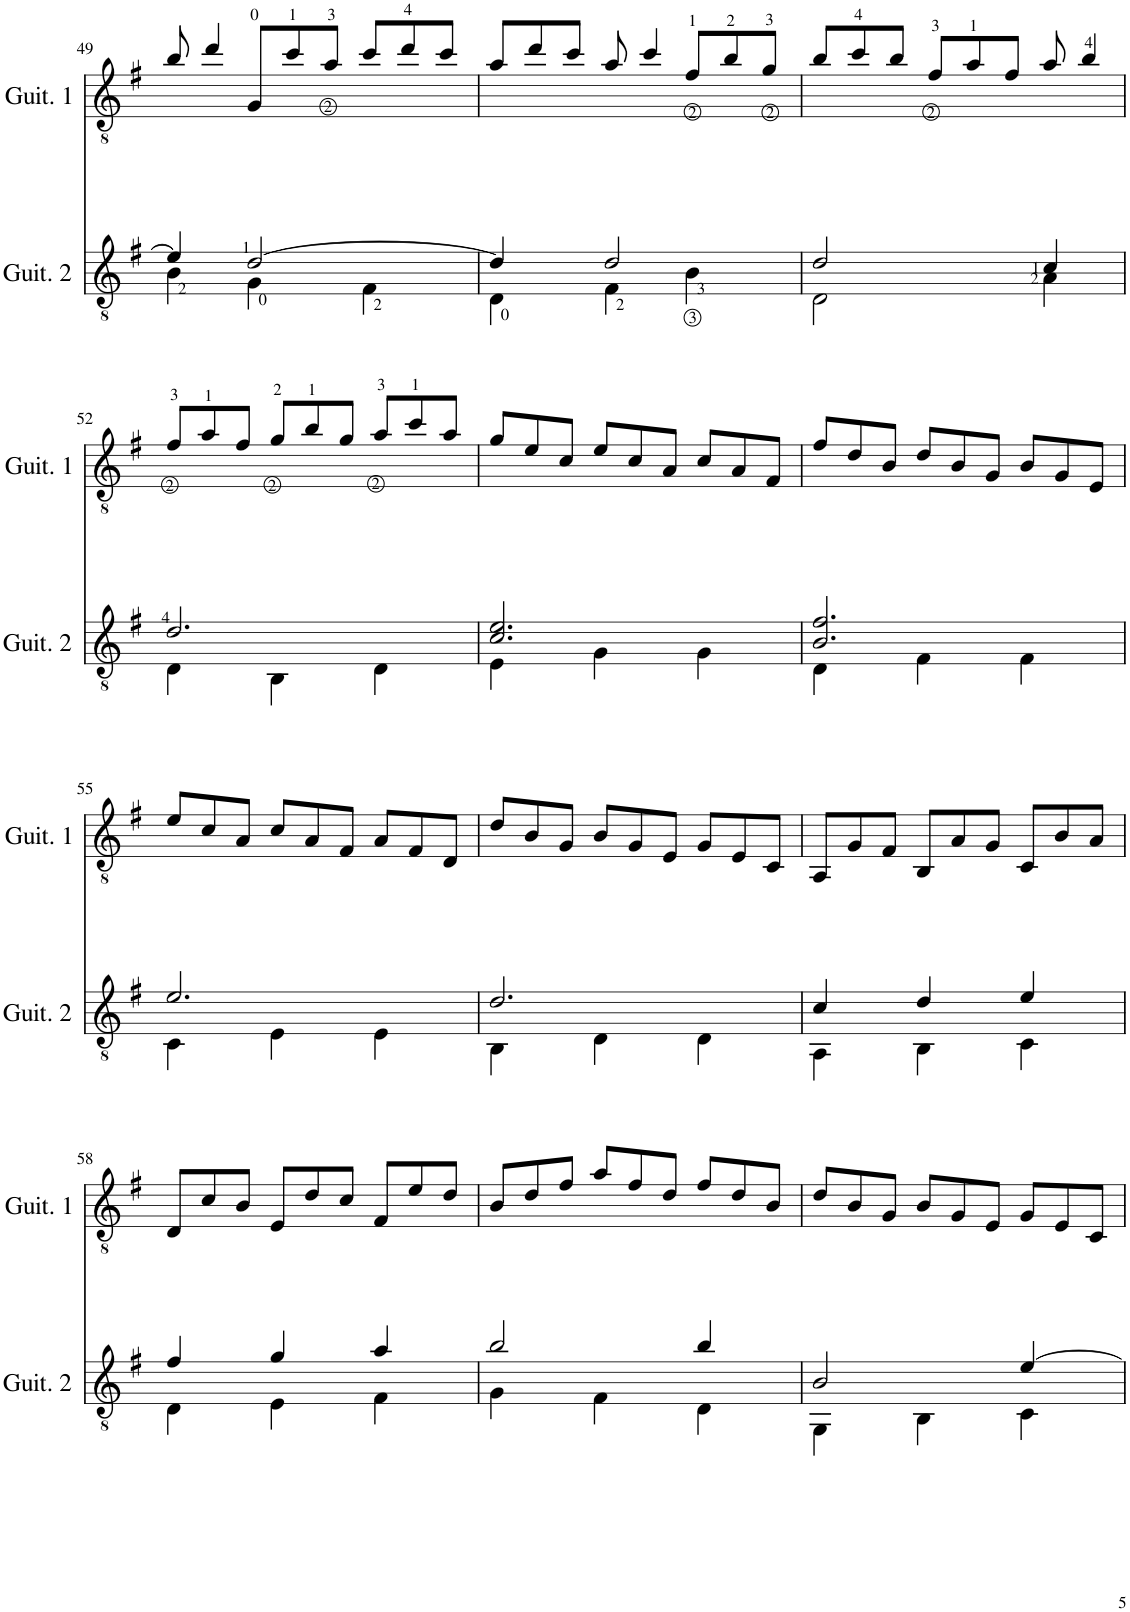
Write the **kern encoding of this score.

**kern	**kern
*part2	*part1
*staff2	*staff1
*I"Guitare	*I"Guitare
*I'Guit. 2	*I'Guit. 1
!!LO:PB:g=z
*clefGv2	*clefGv2
*k[f#]	*k[f#]
*M3/4	*M3/4
=49	=49
*^	*
4e/]	4B\	12b/
.	.	6dd/
*	*	*Xbrackettup
[2d/	4G\	12G/L
.	.	12cc/
.	.	12a/J
.	4F#\	12cc/L
.	.	12dd/
.	.	12cc/J
=50	=50	=50
4d/]	4D\	12a/L
.	.	12dd/
.	.	12cc/J
*	*	*brackettup
2d/	4F#\	12a/
.	.	6cc/
*	*	*Xbrackettup
.	4B\	12f#/L
.	.	12b/
.	.	12g/J
=51	=51	=51
2d/	2D\	12b/L
.	.	12cc/
.	.	12b/J
.	.	12f#/L
.	.	12a/
.	.	12f#/J
*	*	*brackettup
4c/	4A\	12a/
.	.	6b/
!!LO:LB:g=z
=52	=52	=52
*	*	*Xbrackettup
2.d/	4D\	12f#/L
.	.	12a/
.	.	12f#/J
.	4BB\	12g/L
.	.	12b/
.	.	12g/J
.	4D\	12a/L
.	.	12cc/
.	.	12a/J
=53	=53	=53
2.c/ 2.e/	4E\	12g/L
.	.	12e/
.	.	12c/J
.	4G\	12e/L
.	.	12c/
.	.	12A/J
.	4G\	12c/L
.	.	12A/
.	.	12F#/J
=54	=54	=54
2.B/ 2.f#/	4D\	12f#/L
.	.	12d/
.	.	12B/J
.	4F#\	12d/L
.	.	12B/
.	.	12G/J
.	4F#\	12B/L
.	.	12G/
.	.	12E/J
!!LO:LB:g=z
=55	=55	=55
2.e/	4C\	12e/L
.	.	12c/
.	.	12A/J
.	4E\	12c/L
.	.	12A/
.	.	12F#/J
.	4E\	12A/L
.	.	12F#/
.	.	12D/J
=56	=56	=56
2.d/	4BB\	12d/L
.	.	12B/
.	.	12G/J
.	4D\	12B/L
.	.	12G/
.	.	12E/J
.	4D\	12G/L
.	.	12E/
.	.	12C/J
=57	=57	=57
4c/	4AA\	12AA/L
.	.	12G/
.	.	12F#/J
4d/	4BB\	12BB/L
.	.	12A/
.	.	12G/J
4e/	4C\	12C/L
.	.	12B/
.	.	12A/J
!!LO:LB:g=z
=58	=58	=58
4f#/	4D\	12D/L
.	.	12c/
.	.	12B/J
4g/	4E\	12E/L
.	.	12d/
.	.	12c/J
4a/	4F#\	12F#/L
.	.	12e/
.	.	12d/J
=59	=59	=59
2b/	4G\	12B/L
.	.	12d/
.	.	12f#/J
.	4F#\	12a/L
.	.	12f#/
.	.	12d/J
4b/	4D\	12f#/L
.	.	12d/
.	.	12B/J
=60	=60	=60
2B/	4GG\	12d/L
.	.	12B/
.	.	12G/J
.	4BB\	12B/L
.	.	12G/
.	.	12E/J
[4e/	4C\	12G/L
.	.	12E/
.	.	12C/J
*v	*v	*
=	=
*-	*-
